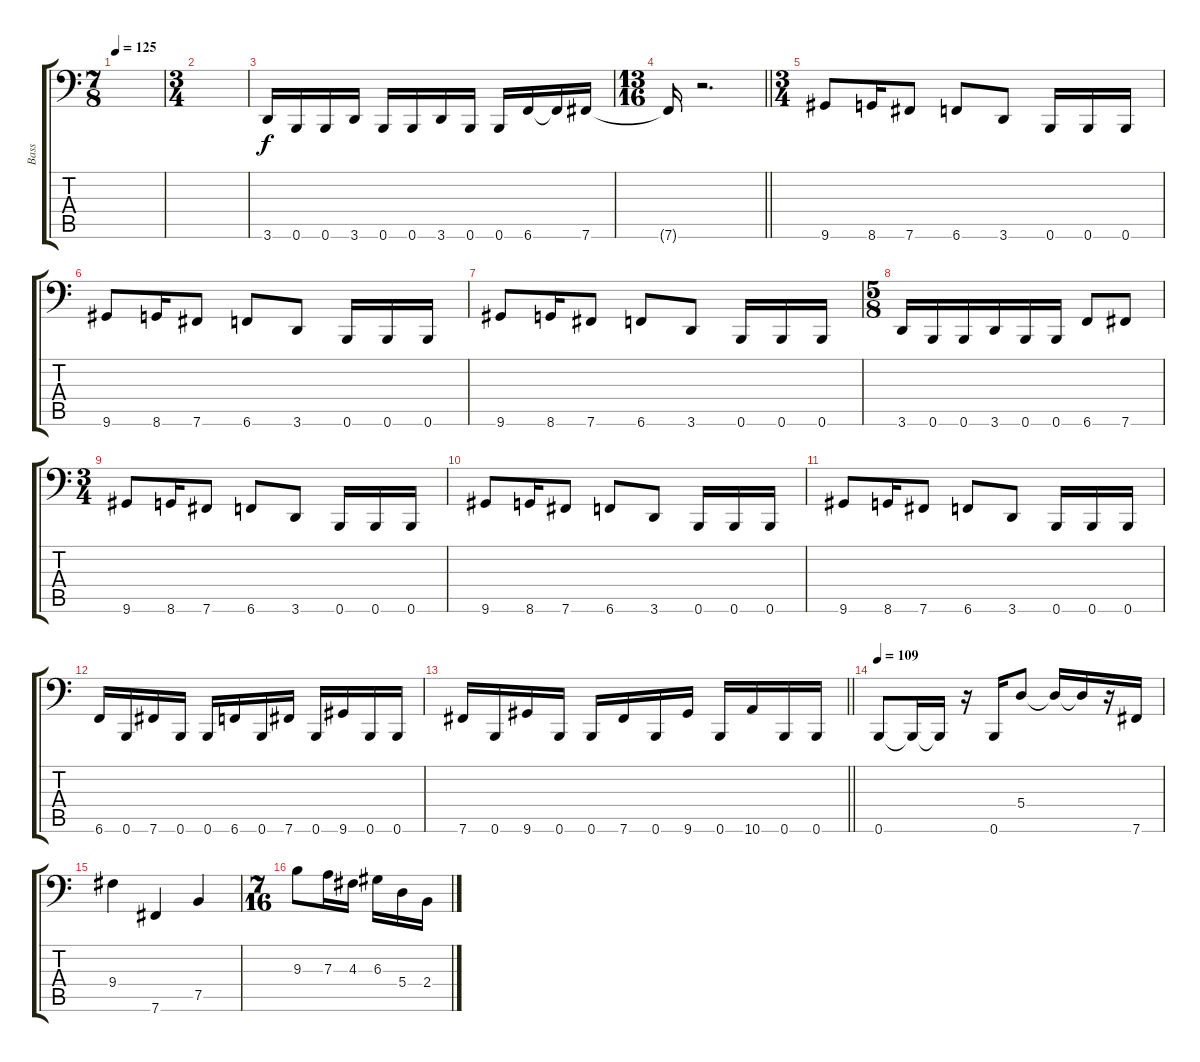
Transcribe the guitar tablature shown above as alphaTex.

\track ("Bass" "Bass") {instrument electricbassfinger}
\staff {score tabs}
\tuning (C3 G2 D2 A1 E1 B0) {hide}
\ts (7 8)
\tempo 125
\clef f4
\ks c
|
\ts (3 4)
|
3.6.16{dy f} 0.6.16 0.6.16 3.6.16 0.6.16 0.6.16 3.6.16 0.6.16 0.6.16 6.6.16 6.6{t}.16 7.6.16 |
\ts (13 16)
\barLineRight lightlight
7.6{t}.16 r.2{d} |
\ts (3 4)
9.6.8 8.6.16 7.6.8 6.6.8 3.6.8 0.6.16 0.6.16 0.6.16 |
9.6.8 8.6.16 7.6.8 6.6.8 3.6.8 0.6.16 0.6.16 0.6.16 |
9.6.8 8.6.16 7.6.8 6.6.8 3.6.8 0.6.16 0.6.16 0.6.16 |
\ts (5 8)
3.6.16 0.6.16 0.6.16 3.6.16 0.6.16 0.6.16 6.6.8 7.6.8 |
\ts (3 4)
9.6.8 8.6.16 7.6.8 6.6.8 3.6.8 0.6.16 0.6.16 0.6.16 |
9.6.8 8.6.16 7.6.8 6.6.8 3.6.8 0.6.16 0.6.16 0.6.16 |
9.6.8 8.6.16 7.6.8 6.6.8 3.6.8 0.6.16 0.6.16 0.6.16 |
6.6.16 0.6.16 7.6.16 0.6.16 0.6.16 6.6.16 0.6.16 7.6.16 0.6.16 9.6.16 0.6.16 0.6.16 |
\barLineRight lightlight
7.6.16 0.6.16 9.6.16 0.6.16 0.6.16 7.6.16 0.6.16 9.6.16 0.6.16 10.6.16 0.6.16 0.6.16 |
\tempo 109
0.6.8 0.6{t}.16 0.6{t}.16 r.16 0.6.16 5.4.8 5.4{t}.16 5.4{t}.16 r.16 7.6.16 |
9.4.4 7.6.4 7.5.4 |
\ts (7 16)
9.3.8 7.3.16 4.3.16 6.3.16 5.4.16 2.4.16
